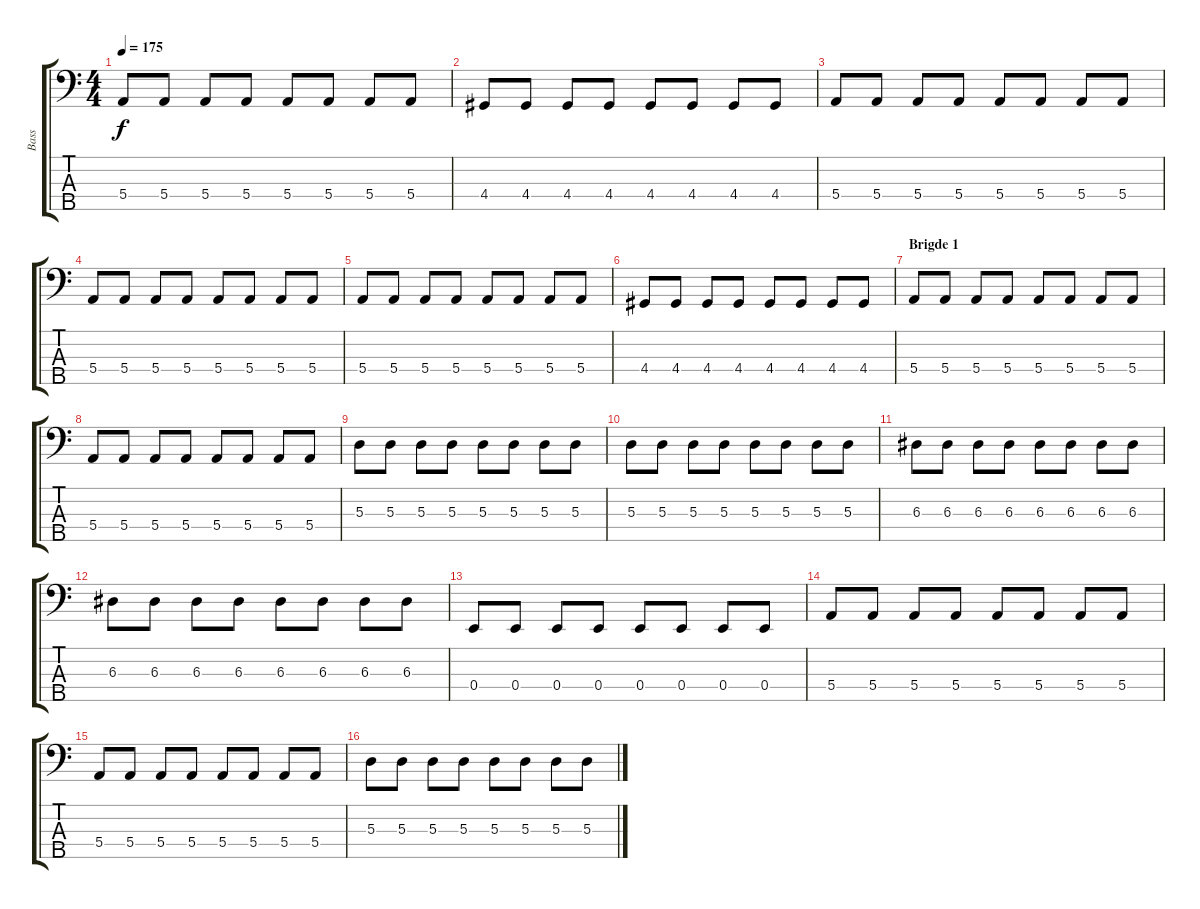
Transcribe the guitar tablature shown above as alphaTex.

\track ("Bass" "Bass") {instrument electricbassfinger}
\staff {score tabs}
\tuning (G2 D2 A1 E1 B0) {hide}
\ts (4 4)
\tempo 175
\clef f4
\ks c
5.4.8{dy f} 5.4.8 5.4.8 5.4.8 5.4.8 5.4.8 5.4.8 5.4.8 |
4.4.8 4.4.8 4.4.8 4.4.8 4.4.8 4.4.8 4.4.8 4.4.8 |
5.4.8 5.4.8 5.4.8 5.4.8 5.4.8 5.4.8 5.4.8 5.4.8 |
5.4.8 5.4.8 5.4.8 5.4.8 5.4.8 5.4.8 5.4.8 5.4.8 |
5.4.8 5.4.8 5.4.8 5.4.8 5.4.8 5.4.8 5.4.8 5.4.8 |
4.4.8 4.4.8 4.4.8 4.4.8 4.4.8 4.4.8 4.4.8 4.4.8 |
\section ("" "Brigde 1")
5.4.8 5.4.8 5.4.8 5.4.8 5.4.8 5.4.8 5.4.8 5.4.8 |
5.4.8 5.4.8 5.4.8 5.4.8 5.4.8 5.4.8 5.4.8 5.4.8 |
5.3.8 5.3.8 5.3.8 5.3.8 5.3.8 5.3.8 5.3.8 5.3.8 |
5.3.8 5.3.8 5.3.8 5.3.8 5.3.8 5.3.8 5.3.8 5.3.8 |
6.3.8 6.3.8 6.3.8 6.3.8 6.3.8 6.3.8 6.3.8 6.3.8 |
6.3.8 6.3.8 6.3.8 6.3.8 6.3.8 6.3.8 6.3.8 6.3.8 |
0.4.8 0.4.8 0.4.8 0.4.8 0.4.8 0.4.8 0.4.8 0.4.8 |
5.4.8 5.4.8 5.4.8 5.4.8 5.4.8 5.4.8 5.4.8 5.4.8 |
5.4.8 5.4.8 5.4.8 5.4.8 5.4.8 5.4.8 5.4.8 5.4.8 |
5.3.8 5.3.8 5.3.8 5.3.8 5.3.8 5.3.8 5.3.8 5.3.8
